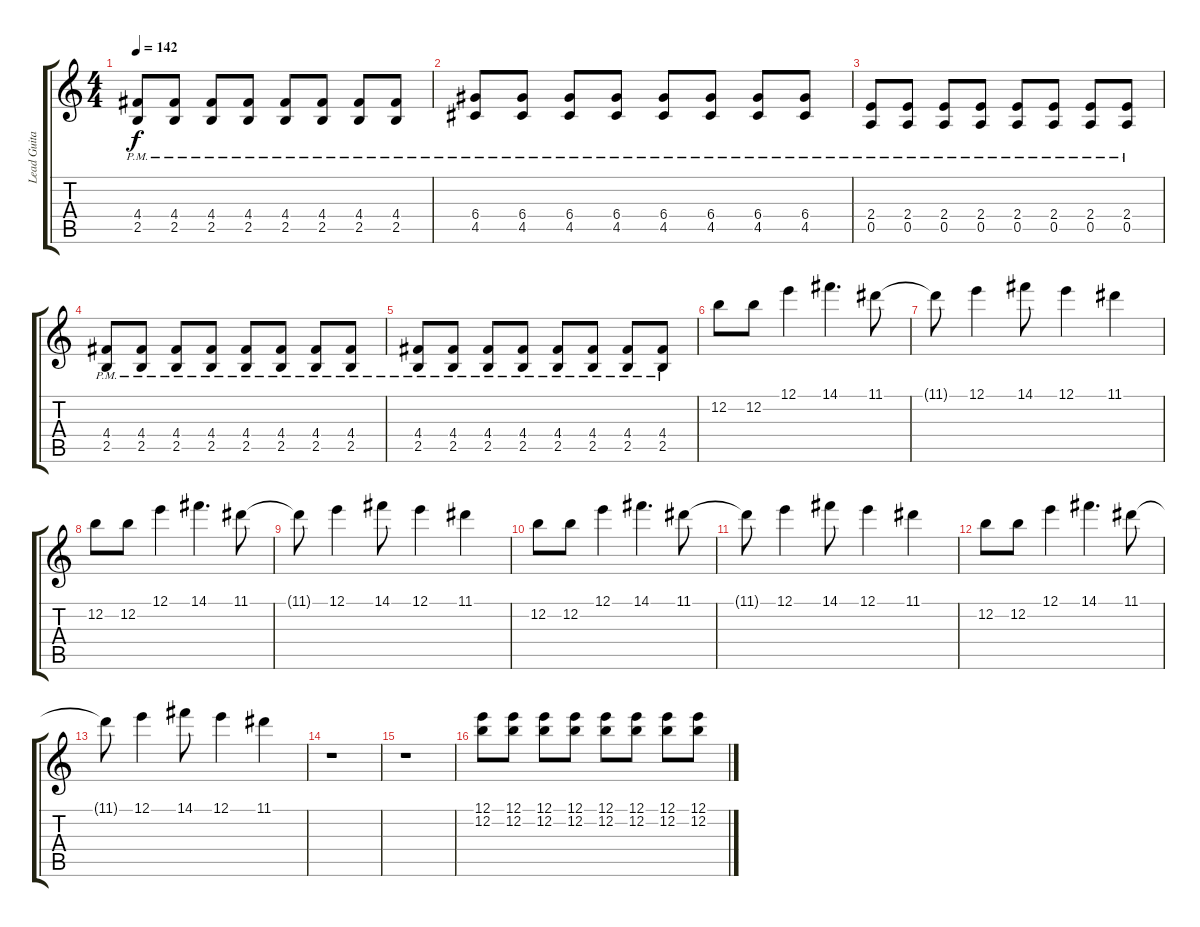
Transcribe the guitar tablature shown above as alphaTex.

\track ("Lead Guitar" "Lead Guita") {instrument overdrivenguitar}
\staff {score tabs}
\tuning (E4 B3 G3 D3 A2 E2) {hide}
\ts (4 4)
\tempo 142
\clef g2
\ks c
(4.4{pm} 2.5{pm}).8{dy f} (4.4{pm} 2.5{pm}).8 (4.4{pm} 2.5{pm}).8 (4.4{pm} 2.5{pm}).8 (4.4{pm} 2.5{pm}).8 (4.4{pm} 2.5{pm}).8 (4.4{pm} 2.5{pm}).8 (4.4{pm} 2.5{pm}).8 |
(6.4{pm} 4.5{pm}).8 (6.4{pm} 4.5{pm}).8 (6.4{pm} 4.5{pm}).8 (6.4{pm} 4.5{pm}).8 (6.4{pm} 4.5{pm}).8 (6.4{pm} 4.5{pm}).8 (6.4{pm} 4.5{pm}).8 (6.4{pm} 4.5{pm}).8 |
(2.4 0.5{pm}).8 (2.4 0.5{pm}).8 (2.4 0.5{pm}).8 (2.4 0.5{pm}).8 (2.4 0.5{pm}).8 (2.4 0.5{pm}).8 (2.4 0.5{pm}).8 (2.4 0.5{pm}).8 |
(4.4{pm} 2.5{pm}).8 (4.4{pm} 2.5{pm}).8 (4.4{pm} 2.5{pm}).8 (4.4{pm} 2.5{pm}).8 (4.4{pm} 2.5{pm}).8 (4.4{pm} 2.5{pm}).8 (4.4{pm} 2.5{pm}).8 (4.4{pm} 2.5{pm}).8 |
(4.4{pm} 2.5{pm}).8 (4.4{pm} 2.5{pm}).8 (4.4{pm} 2.5{pm}).8 (4.4{pm} 2.5{pm}).8 (4.4{pm} 2.5{pm}).8 (4.4{pm} 2.5{pm}).8 (4.4{pm} 2.5{pm}).8 (4.4{pm} 2.5{pm}).8 |
12.2.8 12.2.8 12.1.4 14.1.4{d} 11.1.8 |
11.1{t}.8 12.1.4 14.1.8 12.1.4 11.1.4 |
12.2.8 12.2.8 12.1.4 14.1.4{d} 11.1.8 |
11.1{t}.8 12.1.4 14.1.8 12.1.4 11.1.4 |
12.2.8 12.2.8 12.1.4 14.1.4{d} 11.1.8 |
11.1{t}.8 12.1.4 14.1.8 12.1.4 11.1.4 |
12.2.8 12.2.8 12.1.4 14.1.4{d} 11.1.8 |
11.1{t}.8 12.1.4 14.1.8 12.1.4 11.1.4 |
r.1 |
r.1 |
(12.1 12.2).8 (12.1 12.2).8 (12.1 12.2).8 (12.1 12.2).8 (12.1 12.2).8 (12.1 12.2).8 (12.1 12.2).8 (12.1 12.2).8
